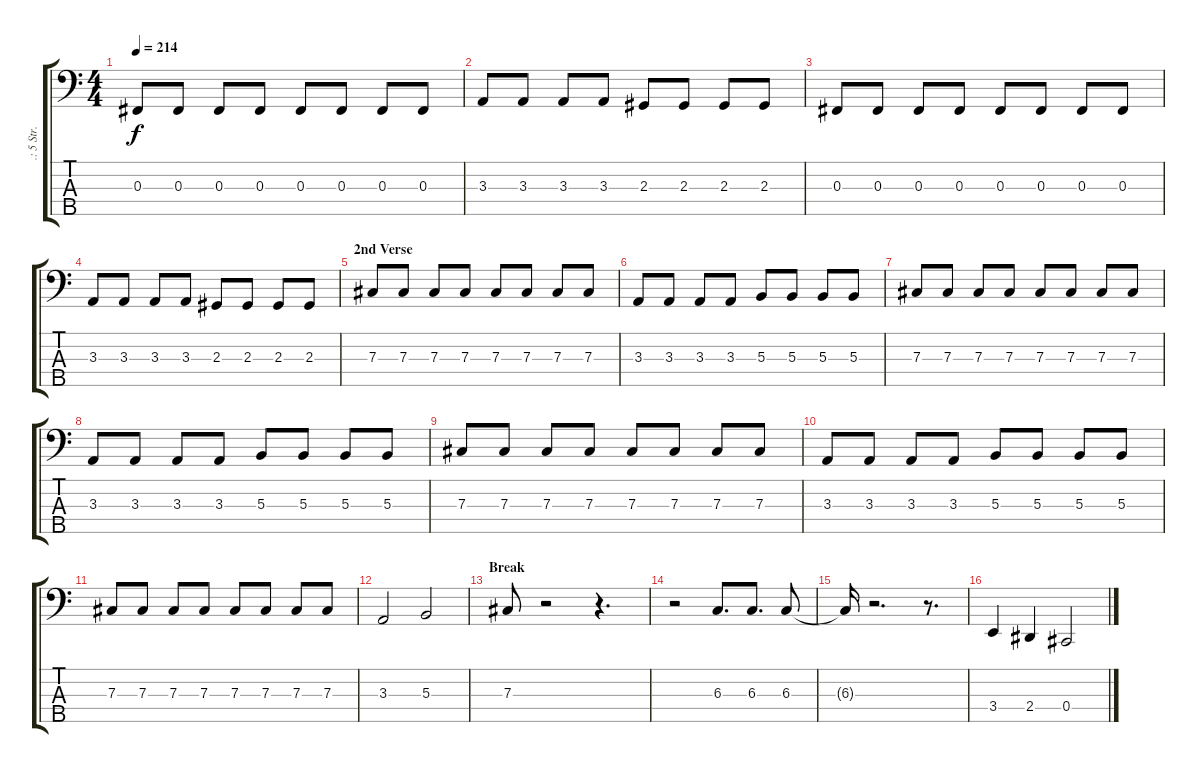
\track (".: 5 Str. - Bass Guitar :." ".: 5 Str. ") {instrument electricbassfinger}
\staff {score tabs}
\tuning (E2 B1 Gb1 Db1 Ab0) {hide}
\ts (4 4)
\tempo 214
\clef f4
\ks c
0.3.8{dy f} 0.3.8 0.3.8 0.3.8 0.3.8 0.3.8 0.3.8 0.3.8 |
3.3.8 3.3.8 3.3.8 3.3.8 2.3.8 2.3.8 2.3.8 2.3.8 |
0.3.8 0.3.8 0.3.8 0.3.8 0.3.8 0.3.8 0.3.8 0.3.8 |
3.3.8 3.3.8 3.3.8 3.3.8 2.3.8 2.3.8 2.3.8 2.3.8 |
\section ("" "2nd Verse")
7.3.8 7.3.8 7.3.8 7.3.8 7.3.8 7.3.8 7.3.8 7.3.8 |
3.3.8 3.3.8 3.3.8 3.3.8 5.3.8 5.3.8 5.3.8 5.3.8 |
7.3.8 7.3.8 7.3.8 7.3.8 7.3.8 7.3.8 7.3.8 7.3.8 |
3.3.8 3.3.8 3.3.8 3.3.8 5.3.8 5.3.8 5.3.8 5.3.8 |
7.3.8 7.3.8 7.3.8 7.3.8 7.3.8 7.3.8 7.3.8 7.3.8 |
3.3.8 3.3.8 3.3.8 3.3.8 5.3.8 5.3.8 5.3.8 5.3.8 |
7.3.8 7.3.8 7.3.8 7.3.8 7.3.8 7.3.8 7.3.8 7.3.8 |
3.3.2 5.3.2 |
\section ("" "Break")
7.3.8 r.2 r.4{d} |
r.2 6.3.8{d} 6.3.8{d} 6.3.8 |
6.3{t}.16 r.2{d} r.8{d} |
3.4.4 2.4.4 0.4.2
